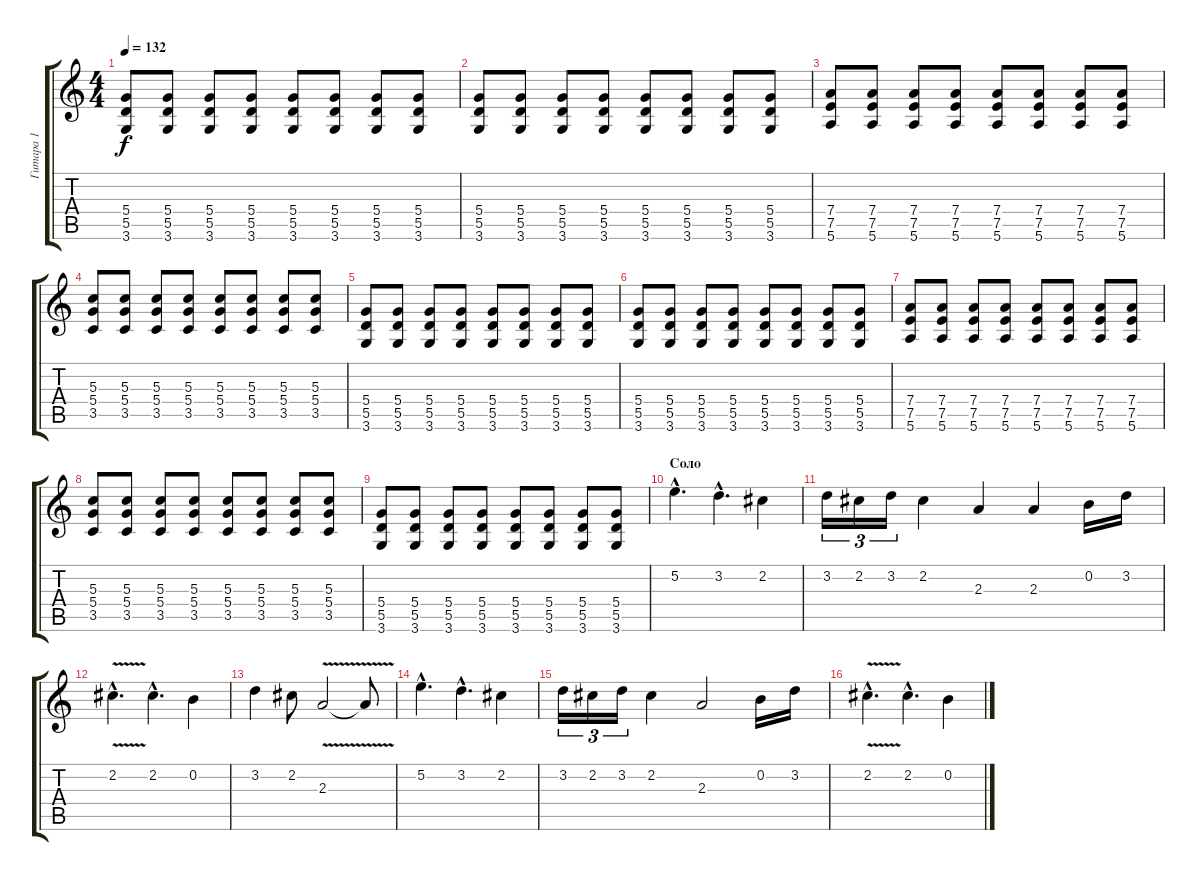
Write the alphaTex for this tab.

\track ("Гитара 1" "Гитара 1") {instrument distortionguitar}
\staff {score tabs}
\tuning (E4 B3 G3 D3 A2 E2) {hide}
\ts (4 4)
\tempo 132
\clef g2
\ks c
(5.4 5.5 3.6).8{dy f} (5.4 5.5 3.6).8 (5.4 5.5 3.6).8 (5.4 5.5 3.6).8 (5.4 5.5 3.6).8 (5.4 5.5 3.6).8 (5.4 5.5 3.6).8 (5.4 5.5 3.6).8 |
(5.4 5.5 3.6).8 (5.4 5.5 3.6).8 (5.4 5.5 3.6).8 (5.4 5.5 3.6).8 (5.4 5.5 3.6).8 (5.4 5.5 3.6).8 (5.4 5.5 3.6).8 (5.4 5.5 3.6).8 |
(7.4 7.5 5.6).8 (7.4 7.5 5.6).8 (7.4 7.5 5.6).8 (7.4 7.5 5.6).8 (7.4 7.5 5.6).8 (7.4 7.5 5.6).8 (7.4 7.5 5.6).8 (7.4 7.5 5.6).8 |
(5.3 5.4 3.5).8 (5.3 5.4 3.5).8 (5.3 5.4 3.5).8 (5.3 5.4 3.5).8 (5.3 5.4 3.5).8 (5.3 5.4 3.5).8 (5.3 5.4 3.5).8 (5.3 5.4 3.5).8 |
(5.4 5.5 3.6).8 (5.4 5.5 3.6).8 (5.4 5.5 3.6).8 (5.4 5.5 3.6).8 (5.4 5.5 3.6).8 (5.4 5.5 3.6).8 (5.4 5.5 3.6).8 (5.4 5.5 3.6).8 |
(5.4 5.5 3.6).8 (5.4 5.5 3.6).8 (5.4 5.5 3.6).8 (5.4 5.5 3.6).8 (5.4 5.5 3.6).8 (5.4 5.5 3.6).8 (5.4 5.5 3.6).8 (5.4 5.5 3.6).8 |
(7.4 7.5 5.6).8 (7.4 7.5 5.6).8 (7.4 7.5 5.6).8 (7.4 7.5 5.6).8 (7.4 7.5 5.6).8 (7.4 7.5 5.6).8 (7.4 7.5 5.6).8 (7.4 7.5 5.6).8 |
(5.3 5.4 3.5).8 (5.3 5.4 3.5).8 (5.3 5.4 3.5).8 (5.3 5.4 3.5).8 (5.3 5.4 3.5).8 (5.3 5.4 3.5).8 (5.3 5.4 3.5).8 (5.3 5.4 3.5).8 |
(5.4 5.5 3.6).8 (5.4 5.5 3.6).8 (5.4 5.5 3.6).8 (5.4 5.5 3.6).8 (5.4 5.5 3.6).8 (5.4 5.5 3.6).8 (5.4 5.5 3.6).8 (5.4 5.5 3.6).8 |
\section ("" "Соло")
5.2{hac}.4{d balance 8} 3.2{hac}.4{d} 2.2.4 |
3.2.16{tu (3 2)} 2.2.16{tu (3 2)} 3.2.16{tu (3 2)} 2.2.4 2.3.4 2.3.4 0.2.16 3.2.16 |
2.2{v hac}.4{d} 2.2{hac}.4{d} 0.2.4 |
3.2.4 2.2.8 2.3{v}.2 2.3{t}.8 |
5.2{hac}.4{d} 3.2{hac}.4{d} 2.2.4 |
3.2.16{tu (3 2)} 2.2.16{tu (3 2)} 3.2.16{tu (3 2)} 2.2.4 2.3.2 0.2.16 3.2.16 |
2.2{v hac}.4{d} 2.2{hac}.4{d} 0.2.4
